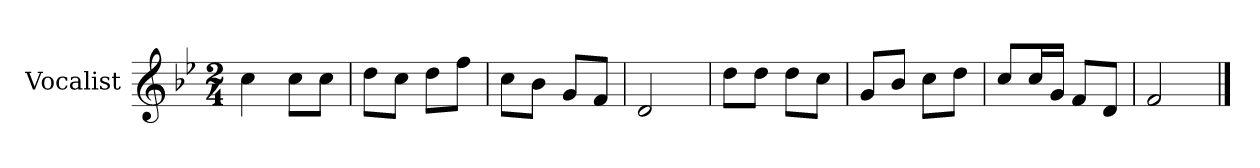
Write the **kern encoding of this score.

**kern
*part1
*staff1
*I"Vocalist
*k[b-e-]
*B-:
*M2/4
=
4cc
8ccL
8ccJ
=1
8ddL
8ccJ
8ddL
8ffJ
=2
8ccL
8b-J
8gL
8fJ
=3
2d
=4
8ddL
8ddJ
8ddL
8ccJ
=5
8gL
8b-J
8ccL
8ddJ
=6
8ccL
16ccL
16gJJ
8fL
8dJ
=7
2f
==
*-
